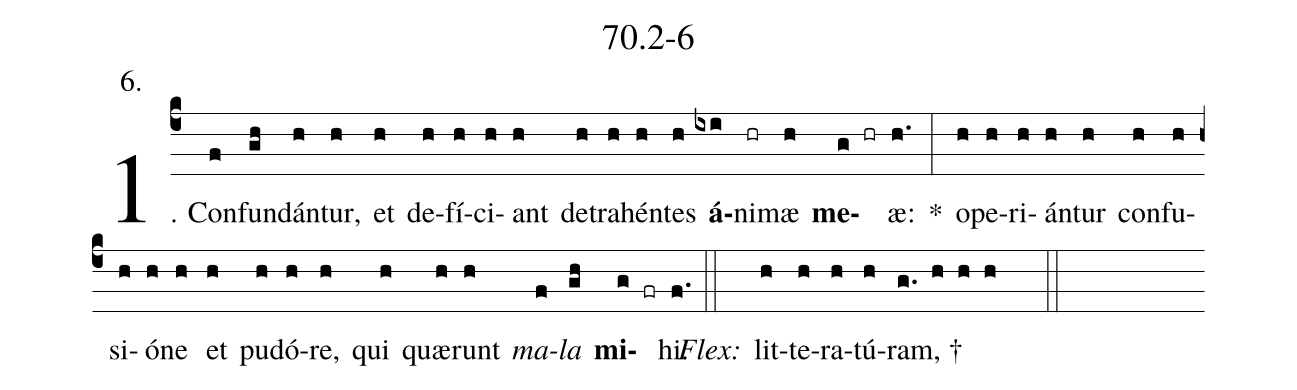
name: 70.2-6;
annotation: 6.;
%%
(c4)1. Con(f)fun(gh)dán(h)tur,(h) et(h) de(h)fí(h)ci(h)ant(h) de(h)tra(h)hén(h)tes(h) <b>á</b>(ixi)ni(hr)mæ(h) <b>me</b>(g hr)æ:(h.) *(:) o(h)pe(h)ri(h)án(h)tur(h) con(h)fu(h)si(h)ó(h)ne(h) et(h) pu(h)dó(h)re,(h) qui(h) quæ(h)runt(h) <i>ma</i>(f)<i>la</i>(gh) <b>mi</b>(g fr)hi.(f.) (::)
<i>Flex:</i>()  lit(h)te(h)ra(h)tú(h)ram, †(g. h h h  ::)
